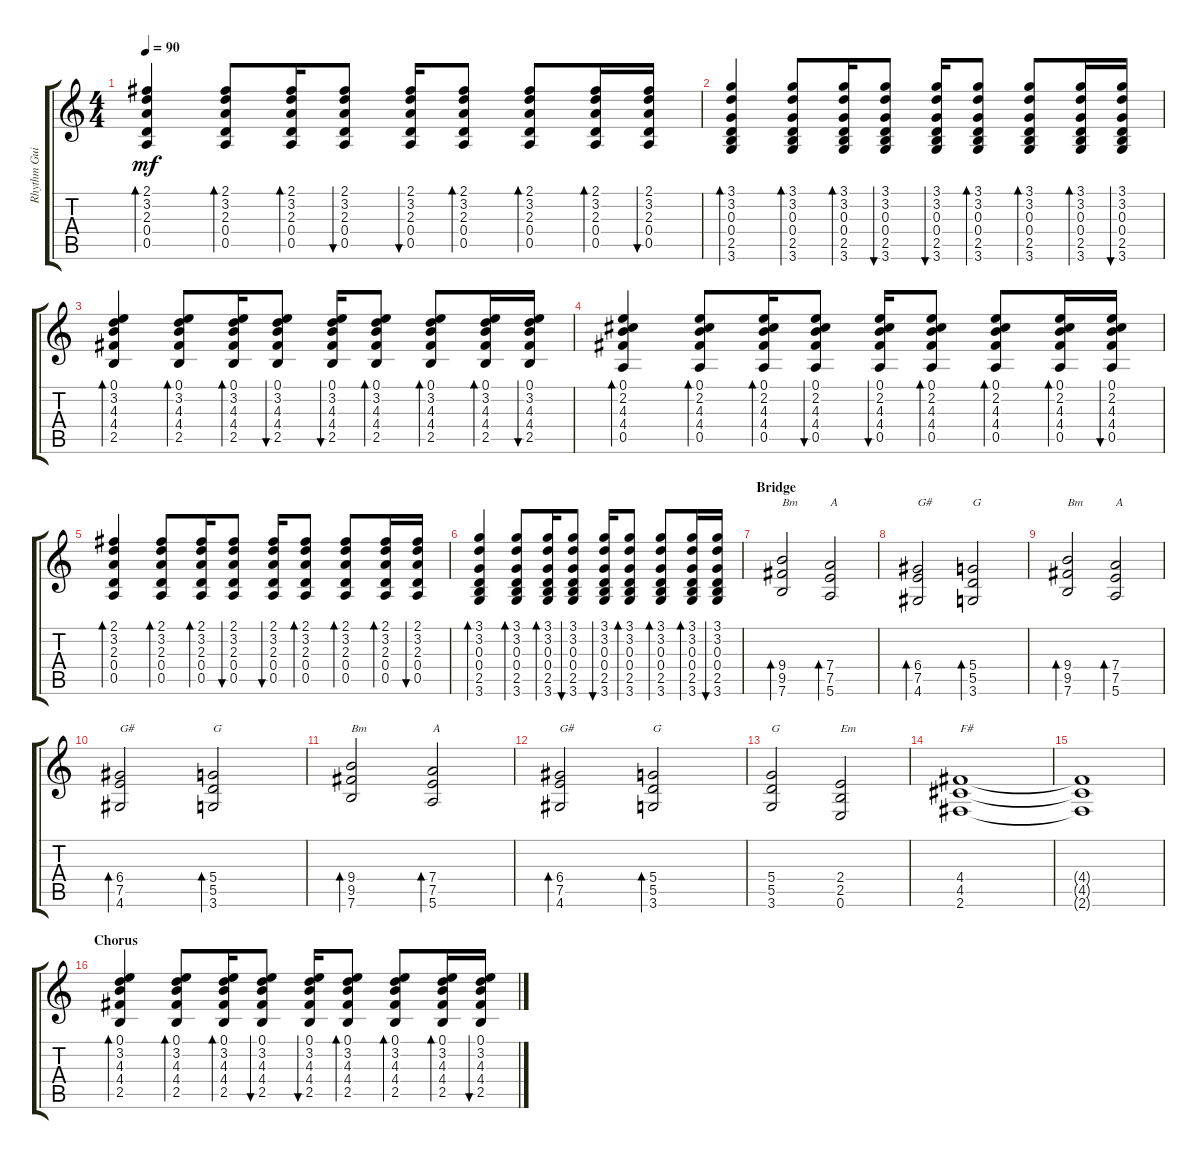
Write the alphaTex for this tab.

\track ("Rhythm Guitar" "Rhythm Gui") {instrument electricguitarclean}
\staff {score tabs}
\tuning (E4 B3 G3 D3 A2 E2) {hide}
\ts (4 4)
\tempo 90
\clef g2
\ks c
(2.1 3.2 2.3 0.4 0.5).4{bd 30 dy mf} (2.1 3.2 2.3 0.4 0.5).8{bd 30} (2.1 3.2 2.3 0.4 0.5).16{bd 30} (2.1 3.2 2.3 0.4 0.5).8{bu 30} (2.1 3.2 2.3 0.4 0.5).16{bu 30} (2.1 3.2 2.3 0.4 0.5).8{bd 30} (2.1 3.2 2.3 0.4 0.5).8{bd 30} (2.1 3.2 2.3 0.4 0.5).16{bd 30} (2.1 3.2 2.3 0.4 0.5).16{bu 30} |
(3.1 3.2 0.3 0.4 2.5 3.6).4{bd 30} (3.1 3.2 0.3 0.4 2.5 3.6).8{bd 30} (3.1 3.2 0.3 0.4 2.5 3.6).16{bd 30} (3.1 3.2 0.3 0.4 2.5 3.6).8{bu 30} (3.1 3.2 0.3 0.4 2.5 3.6).16{bu 30} (3.1 3.2 0.3 0.4 2.5 3.6).8{bd 30} (3.1 3.2 0.3 0.4 2.5 3.6).8{bd 30} (3.1 3.2 0.3 0.4 2.5 3.6).16{bd 30} (3.1 3.2 0.3 0.4 2.5 3.6).16{bu 30} |
(0.1 3.2 4.3 4.4 2.5).4{bd 30} (0.1 3.2 4.3 4.4 2.5).8{bd 30} (0.1 3.2 4.3 4.4 2.5).16{bd 30} (0.1 3.2 4.3 4.4 2.5).8{bu 30} (0.1 3.2 4.3 4.4 2.5).16{bu 30} (0.1 3.2 4.3 4.4 2.5).8{bd 30} (0.1 3.2 4.3 4.4 2.5).8{bd 30} (0.1 3.2 4.3 4.4 2.5).16{bd 30} (0.1 3.2 4.3 4.4 2.5).16{bu 30} |
(0.1 2.2 4.3 4.4 0.5).4{bd 30} (0.1 2.2 4.3 4.4 0.5).8{bd 30} (0.1 2.2 4.3 4.4 0.5).16{bd 30} (0.1 2.2 4.3 4.4 0.5).8{bu 30} (0.1 2.2 4.3 4.4 0.5).16{bu 30} (0.1 2.2 4.3 4.4 0.5).8{bd 30} (0.1 2.2 4.3 4.4 0.5).8{bd 30} (0.1 2.2 4.3 4.4 0.5).16{bd 30} (0.1 2.2 4.3 4.4 0.5).16{bu 30} |
(2.1 3.2 2.3 0.4 0.5).4{bd 30} (2.1 3.2 2.3 0.4 0.5).8{bd 30} (2.1 3.2 2.3 0.4 0.5).16{bd 30} (2.1 3.2 2.3 0.4 0.5).8{bu 30} (2.1 3.2 2.3 0.4 0.5).16{bu 30} (2.1 3.2 2.3 0.4 0.5).8{bd 30} (2.1 3.2 2.3 0.4 0.5).8{bd 30} (2.1 3.2 2.3 0.4 0.5).16{bd 30} (2.1 3.2 2.3 0.4 0.5).16{bu 30} |
(3.1 3.2 0.3 0.4 2.5 3.6).4{bd 30} (3.1 3.2 0.3 0.4 2.5 3.6).8{bd 30} (3.1 3.2 0.3 0.4 2.5 3.6).16{bd 30} (3.1 3.2 0.3 0.4 2.5 3.6).8{bu 30} (3.1 3.2 0.3 0.4 2.5 3.6).16{bu 30} (3.1 3.2 0.3 0.4 2.5 3.6).8{bd 30} (3.1 3.2 0.3 0.4 2.5 3.6).8{bd 30} (3.1 3.2 0.3 0.4 2.5 3.6).16{bd 30} (3.1 3.2 0.3 0.4 2.5 3.6).16{bu 30} |
\section ("" "Bridge")
(9.4 9.5 7.6).2{bd 30 txt "Bm"} (7.4 7.5 5.6).2{bd 30 txt "A"} |
(6.4 7.5 4.6).2{bd 30 txt "G#"} (5.4 5.5 3.6).2{bd 30 txt "G"} |
(9.4 9.5 7.6).2{bd 30 txt "Bm"} (7.4 7.5 5.6).2{bd 30 txt "A"} |
(6.4 7.5 4.6).2{bd 30 txt "G#"} (5.4 5.5 3.6).2{bd 30 txt "G"} |
(9.4 9.5 7.6).2{bd 30 txt "Bm"} (7.4 7.5 5.6).2{bd 30 txt "A"} |
(6.4 7.5 4.6).2{bd 30 txt "G#"} (5.4 5.5 3.6).2{bd 30 txt "G"} |
(5.4 5.5 3.6).2{txt "G"} (2.4 2.5 0.6).2{txt "Em"} |
(4.4 4.5 2.6).1{txt "F#"} |
(4.4{t} 4.5{t} 2.6{t}).1 |
\section ("" "Chorus")
(0.1 3.2 4.3 4.4 2.5).4{bd 30} (0.1 3.2 4.3 4.4 2.5).8{bd 30} (0.1 3.2 4.3 4.4 2.5).16{bd 30} (0.1 3.2 4.3 4.4 2.5).8{bu 30} (0.1 3.2 4.3 4.4 2.5).16{bu 30} (0.1 3.2 4.3 4.4 2.5).8{bd 30} (0.1 3.2 4.3 4.4 2.5).8{bd 30} (0.1 3.2 4.3 4.4 2.5).16{bd 30} (0.1 3.2 4.3 4.4 2.5).16{bu 30}
